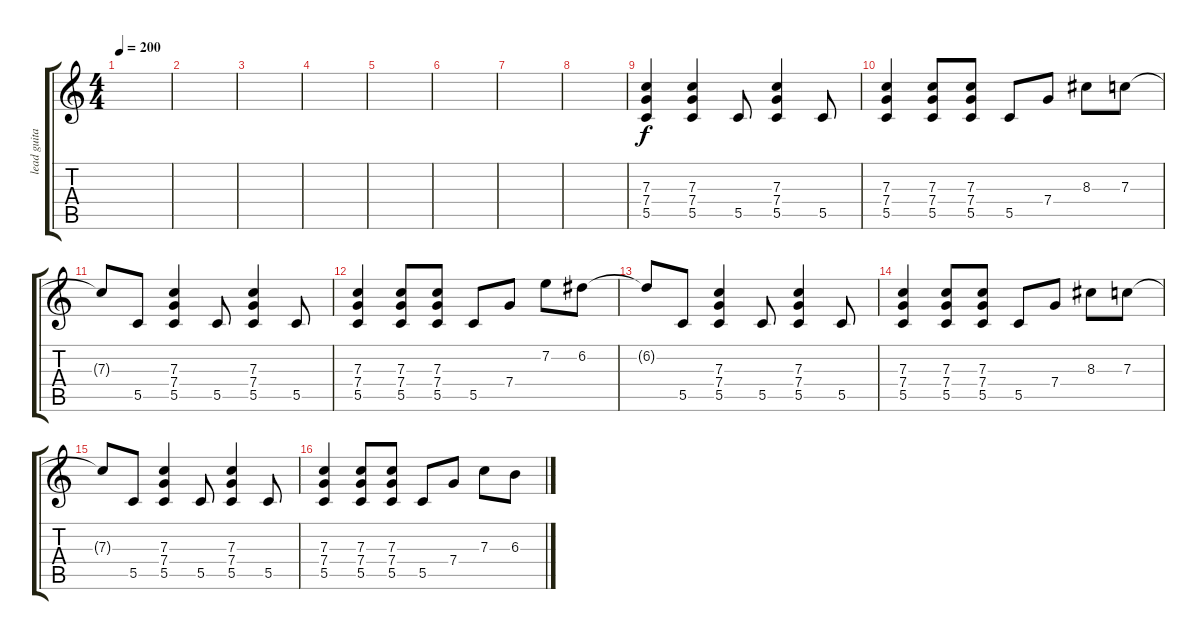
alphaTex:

\track ("lead guitar" "lead guita") {instrument overdrivenguitar}
\staff {score tabs}
\tuning (D4 A3 F3 C3 G2 D2) {hide}
\ts (4 4)
\tempo 200
\clef g2
\ks c
|
|
|
|
|
|
|
|
(7.3 7.4 5.5).4 (7.3 7.4 5.5).4 5.5.8 (7.3 7.4 5.5).4 5.5.8 |
(7.3 7.4 5.5).4 (7.3 7.4 5.5).8 (7.3 7.4 5.5).8 5.5.8 7.4.8 8.3.8 7.3.8 |
7.3{t}.8 5.5.8 (7.3 7.4 5.5).4 5.5.8 (7.3 7.4 5.5).4 5.5.8 |
(7.3 7.4 5.5).4 (7.3 7.4 5.5).8 (7.3 7.4 5.5).8 5.5.8 7.4.8 7.2.8 6.2.8 |
6.2{t}.8 5.5.8 (7.3 7.4 5.5).4 5.5.8 (7.3 7.4 5.5).4 5.5.8 |
(7.3 7.4 5.5).4 (7.3 7.4 5.5).8 (7.3 7.4 5.5).8 5.5.8 7.4.8 8.3.8 7.3.8 |
7.3{t}.8 5.5.8 (7.3 7.4 5.5).4 5.5.8 (7.3 7.4 5.5).4 5.5.8 |
(7.3 7.4 5.5).4 (7.3 7.4 5.5).8 (7.3 7.4 5.5).8 5.5.8 7.4.8 7.3.8 6.3.8
